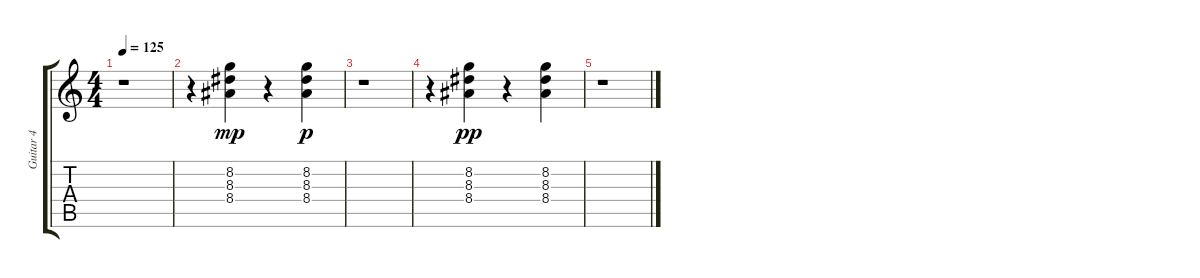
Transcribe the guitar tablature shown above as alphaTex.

\track ("Guitar 4" "Guitar 4") {instrument overdrivenguitar}
\staff {score tabs}
\tuning (E4 B3 G3 D3 A2 E2) {hide}
\ts (4 4)
\tempo 125
\clef g2
\ks c
r.1{dy mf} |
r.4 (8.2 8.3 8.4).4{dy mp} r.4 (8.2 8.3 8.4).4{dy p} |
r.1 |
r.4 (8.2 8.3 8.4).4{dy pp} r.4 (8.2 8.3 8.4).4 |
r.1
